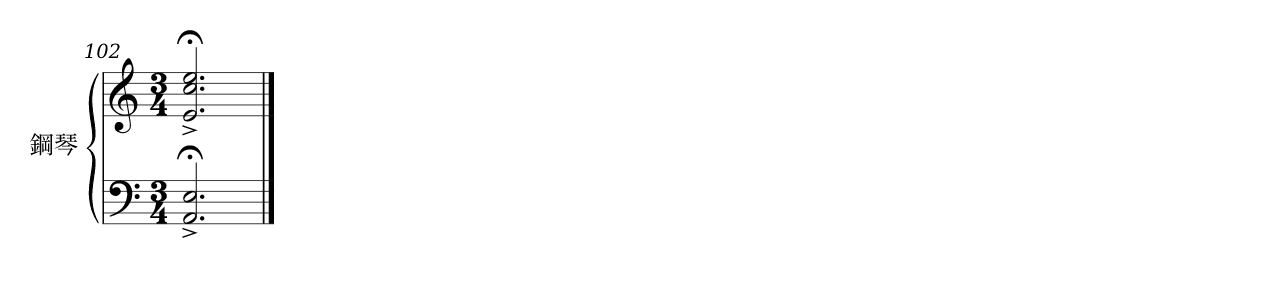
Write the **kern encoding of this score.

**kern	**kern
*part1	*part1
*staff2	*staff1
*I"鋼琴	*
*clefF4	*clefG2
*k[]	*k[]
*M3/4	*M3/4
*MM40	*MM40
=102	=102
2.AA/;<^ 2.E/;<^	2.e/;<^ 2.cc/;<^ 2.ee/;<^
==	==
*-	*-
